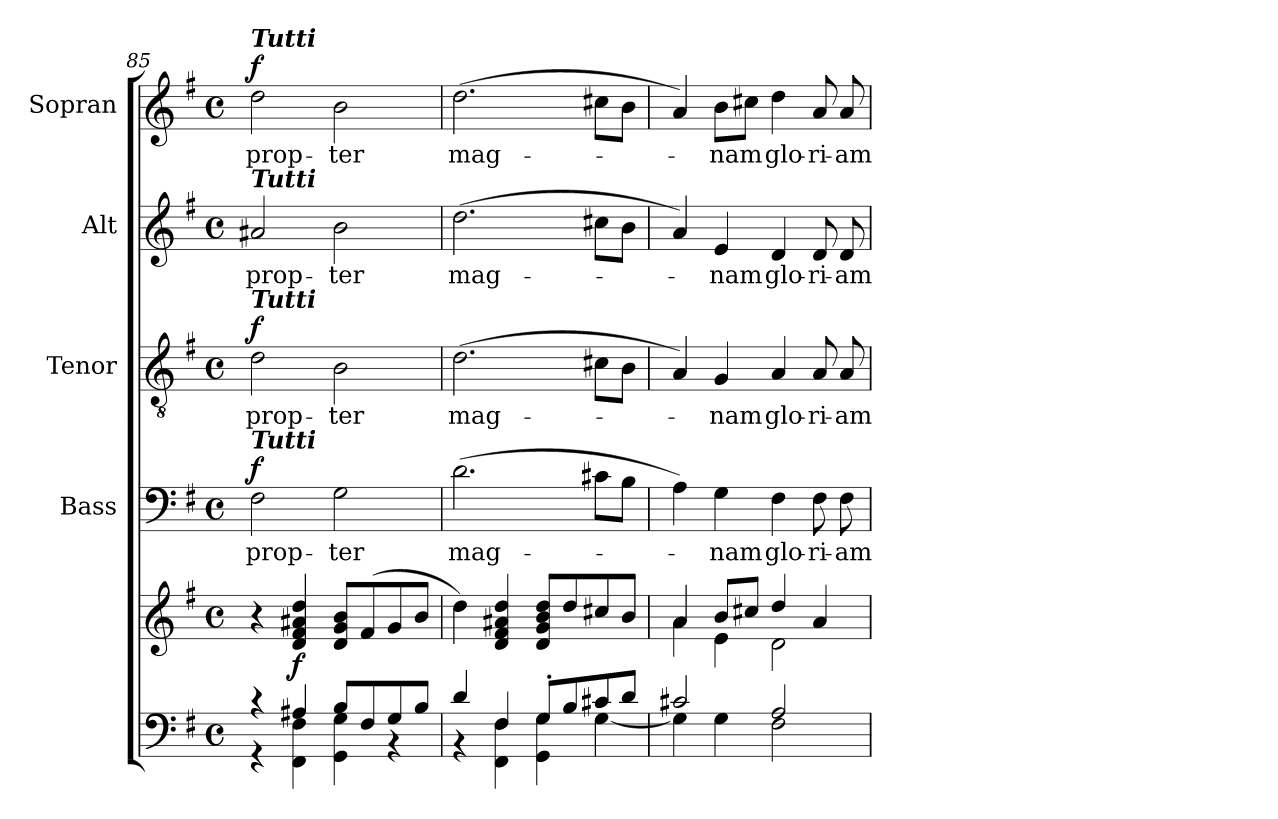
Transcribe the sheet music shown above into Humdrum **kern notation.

**kern	**kern	**dynam	**kern	**text	**dynam	**kern	**text	**dynam	**kern	**text	**kern	**text	**dynam
*part5	*part5	*part5	*part4	*part4	*part4	*part3	*part3	*part3	*part2	*part2	*part1	*part1	*part1
*staff6	*staff5	*staff5/6	*staff4	*staff4	*staff4	*staff3	*staff3	*staff3	*staff2	*staff2	*staff1	*staff1	*staff1
*	*	*	*I"Bass	*	*	*I"Tenor	*	*	*I"Alt	*	*I"Sopran	*	*
*	*	*	*I'B.	*	*	*I'T.	*	*	*I'A.	*	*I'S.	*	*
*clefF4	*clefG2	*	*clefF4	*	*	*clefGv2	*	*	*clefG2	*	*clefG2	*	*
*k[f#]	*k[f#]	*	*k[f#]	*	*	*k[f#]	*	*	*k[f#]	*	*k[f#]	*	*
*G:	*G:	*	*G:	*	*	*G:	*	*	*G:	*	*G:	*	*
*M4/4	*M4/4	*	*M4/4	*	*	*M4/4	*	*	*M4/4	*	*M4/4	*	*
*met(c)	*met(c)	*	*met(c)	*	*	*met(c)	*	*	*met(c)	*	*met(c)	*	*
=85	=85	=85	=85	=85	=85	=85	=85	=85	=85	=85	=85	=85	=85
*^	*	*	*	*	*	*	*	*	*	*	*	*	*
!	!	!	!	!	!	!	!	!	!	!	!	!LO:TX:a:Bi:t=Tutti	!	!
!	!	!	!	!	!	!	!	!	!	!LO:TX:a:Bi:t=Tutti	!	!	!	!
!	!	!	!	!	!	!	!LO:TX:a:Bi:t=Tutti	!	!	!	!	!	!	!
!	!	!	!	!LO:TX:a:Bi:t=Tutti	!	!	!	!	!	!	!	!	!	!
!	!	!	!	!	!LO:LY:b	!LO:DY:a	!	!LO:LY:b	!LO:DY:a	!	!LO:LY:b	!	!LO:LY:b	!LO:DY:a
4r	4r	4r	.	2F#\	prop-	f	2d\	prop-	f	2a#X/	prop-	2dd\	prop-	f
!	!	!	!LO:DY:b	!	!	!	!	!	!	!	!	!	!	!
4A#X/	4FF#\ 4F#\	4d/ 4f#/ 4a#X/ 4dd/	f	.	.	.	.	.	.	.	.	.	.	.
!	!	!	!	!	!LO:LY:b	!	!	!LO:LY:b	!	!	!LO:LY:b	!	!LO:LY:b	!
8B/L	4GG\ 4G\	8d/ 8g/ 8b/L	.	2G\	-ter	.	2B\	-ter	.	2b\	-ter	2b\	-ter	.
8F#/	.	(>8f#/	.	.	.	.	.	.	.	.	.	.	.	.
8G/	4rBB	8g/	.	.	.	.	.	.	.	.	.	.	.	.
8B/J	.	8b/J	.	.	.	.	.	.	.	.	.	.	.	.
=86	=86	=86	=86	=86	=86	=86	=86	=86	=86	=86	=86	=86	=86	=86
!	!	!	!	!	!LO:LY:b	!	!	!LO:LY:b	!	!	!LO:LY:b	!	!LO:LY:b	!
4d/	4r	4dd\)	.	(>2.d\	mag-	.	(>2.d\	mag-	.	(>2.dd\	mag-	(>2.dd\	mag-	.
4F#/	4FF#\ 4F#\	4d/ 4f#/ 4a#X/ 4dd/	.	.	.	.	.	.	.	.	.	.	.	.
8G'>/L	4GG\ 4G\	8d/ 8g/ 8b/ 8dd/L	.	.	.	.	.	.	.	.	.	.	.	.
8B/	.	8dd/	.	.	.	.	.	.	.	.	.	.	.	.
8c#X/	[<4G\	8cc#X/	.	8c#X\L	.	.	8c#X\L	.	.	8cc#X\L	.	8cc#X\L	.	.
8d/J	.	8b/J	.	8B\J	.	.	8B\J	.	.	8b\J	.	8b\J	.	.
=87	=87	=87	=87	=87	=87	=87	=87	=87	=87	=87	=87	=87	=87	=87
*	*	*^	*	*	*	*	*	*	*	*	*	*	*	*
2c#X/	4G\]	4a/	4a\	.	4A\)	.	.	4A/)	.	.	4a/)	.	4a/)	.	.
!	!	!	!	!	!	!LO:LY:b	!	!	!LO:LY:b	!	!	!LO:LY:b	!	!LO:LY:b	!
.	4G\	8b/L	4e\	.	4G\	-nam	.	4G/	-nam	.	4e/	-nam	8b\L	-nam	.
.	.	8cc#X/J	.	.	.	.	.	.	.	.	.	.	8cc#X\J	.	.
!	!	!	!	!	!	!LO:LY:b	!	!	!LO:LY:b	!	!	!LO:LY:b	!	!LO:LY:b	!
2A/	2F#\	4dd/	2d\	.	4F#\	glo-	.	4A/	glo-	.	4d/	glo-	4dd\	glo-	.
!	!	!	!	!	!	!LO:LY:b	!	!	!LO:LY:b	!	!	!LO:LY:b	!	!LO:LY:b	!
.	.	4a/	.	.	8F#\	-ri-	.	8A/	-ri-	.	8d/	-ri-	8a/	-ri-	.
!	!	!	!	!	!	!LO:LY:b	!	!	!LO:LY:b	!	!	!LO:LY:b	!	!LO:LY:b	!
.	.	.	.	.	8F#\	-am	.	8A/	-am	.	8d/	-am	8a/	-am	.
*v	*v	*	*	*	*	*	*	*	*	*	*	*	*	*	*
*	*v	*v	*	*	*	*	*	*	*	*	*	*	*	*
=	=	=	=	=	=	=	=	=	=	=	=	=	=
*-	*-	*-	*-	*-	*-	*-	*-	*-	*-	*-	*-	*-	*-
